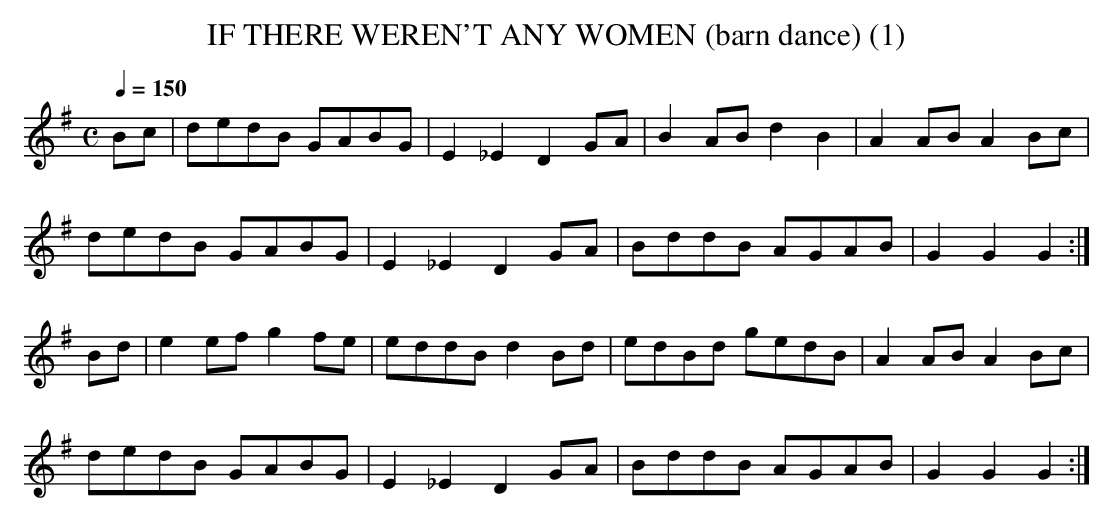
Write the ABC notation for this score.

X:1
T:IF THERE WEREN'T ANY WOMEN (barn dance) (1)
M:C
L:1/8
Q:1/4=150
K:G
Bc|dedB GABG|E2_E2 D2GA|B2AB d2B2|A2AB A2Bc|
dedB GABG|E2_E2 D2GA|BddB AGAB|G2G2 G2 :|
Bd|e2ef g2fe|eddB d2Bd|edBd gedB|A2AB A2Bc|
dedB GABG|E2_E2 D2GA|BddB AGAB|G2G2 G2 :|
